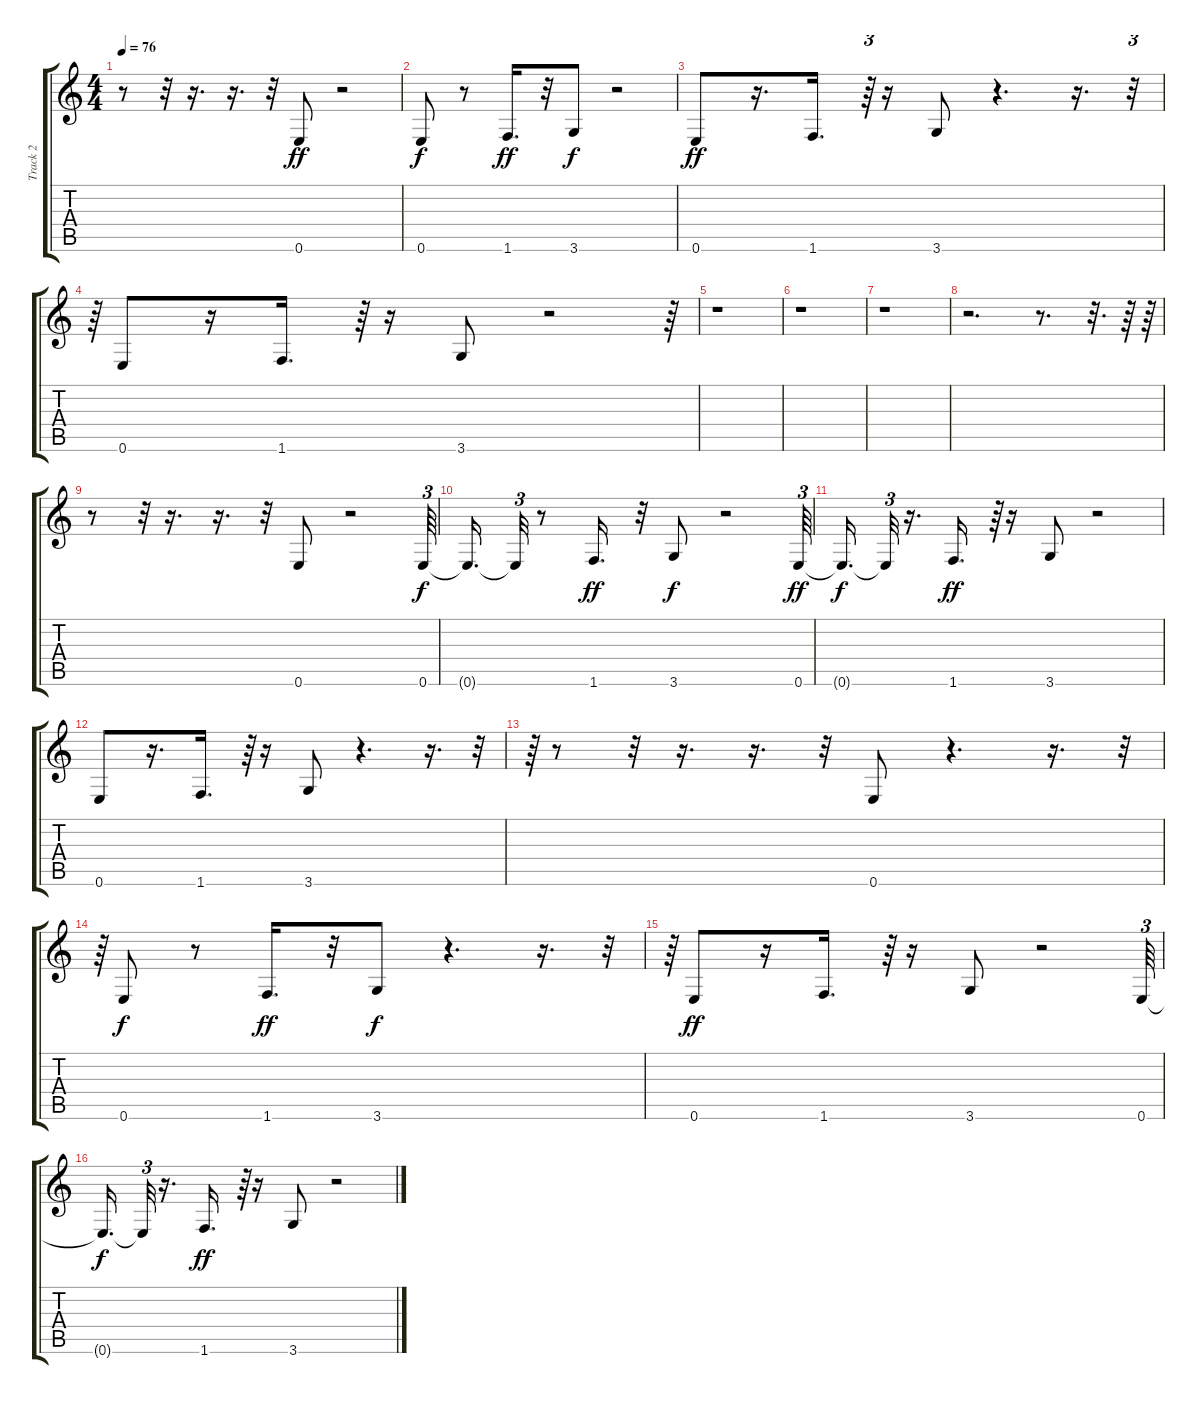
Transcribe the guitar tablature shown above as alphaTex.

\track ("Track 2" "Track 2") {instrument acousticbass}
\staff {score tabs}
\tuning (E4 B3 G3 D3 A2 E2) {hide}
\ts (4 4)
\tempo 76
\clef g2
\ks c
r.8{dy ff} r.32 r.16{d} r.16{d} r.32 0.6.8 r.2 |
0.6.8{dy f} r.8 1.6.16{d dy ff} r.32 3.6.8{dy f} r.2 |
0.6.8{dy ff} r.16{d} 1.6.16{d} r.64{tu (3 2)} r.16 3.6.8 r.4{d} r.16{d} r.32{tu (3 2)} |
r.64{tu (3 2)} 0.6.8 r.16 1.6.16{d} r.64{tu (3 2)} r.16 3.6.8 r.2 r.64{tu (3 2)} |
r.1 |
r.1 |
r.1 |
r.2{d} r.8{d} r.32{d} r.64 r.64{tu (3 2)} |
r.8 r.32{tu (3 2)} r.16{d} r.16{d} r.32 0.6.8 r.2 0.6.64{tu (3 2) dy f} |
0.6{t}.16{d} 0.6{t}.32{tu (3 2)} r.8 1.6.16{d dy ff} r.32 3.6.8{dy f} r.2 0.6.64{tu (3 2) dy ff} |
0.6{t}.16{d dy f} 0.6{t}.32{tu (3 2)} r.16{d} 1.6.16{d dy ff} r.64{tu (3 2)} r.16 3.6.8 r.2 |
0.6.8 r.16{d} 1.6.16{d} r.64{tu (3 2)} r.16 3.6.8 r.4{d} r.16{d} r.32{tu (3 2)} |
r.64{tu (3 2)} r.8 r.32 r.16{d} r.16{d} r.32 0.6.8 r.4{d} r.16{d} r.32{tu (3 2)} |
r.64{tu (3 2)} 0.6.8{dy f} r.8 1.6.16{d dy ff} r.32 3.6.8{dy f} r.4{d} r.16{d} r.32{tu (3 2)} |
r.64{tu (3 2)} 0.6.8{dy ff} r.16 1.6.16{d} r.64{tu (3 2)} r.16 3.6.8 r.2 0.6.64{tu (3 2)} |
0.6{t}.16{d dy f} 0.6{t}.32{tu (3 2)} r.16{d} 1.6.16{d dy ff} r.64{tu (3 2)} r.16 3.6.8 r.2
